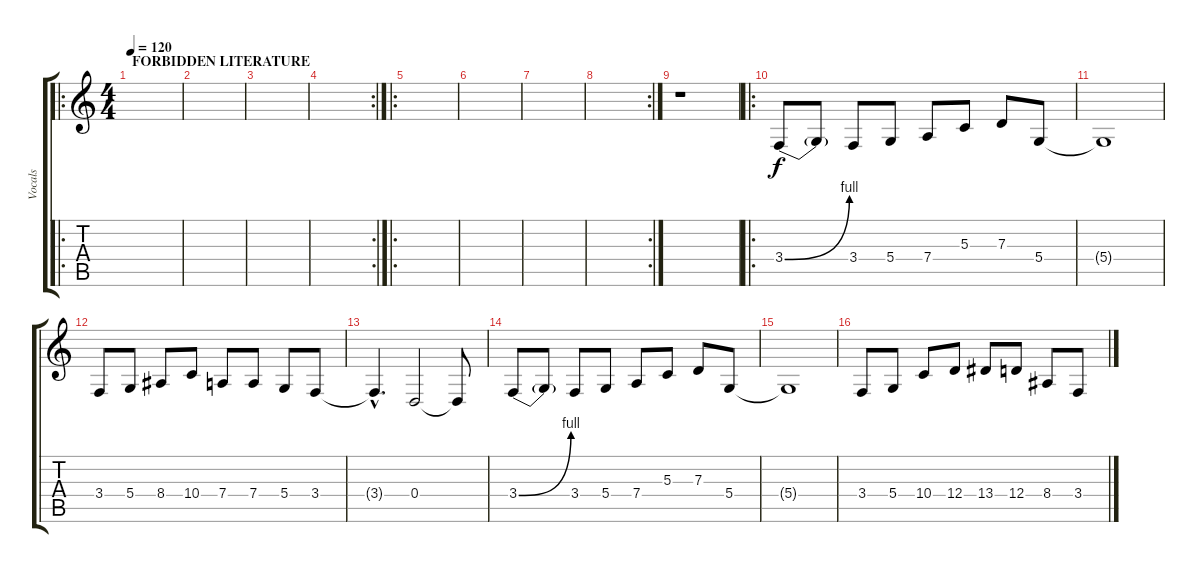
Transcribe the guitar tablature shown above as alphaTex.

\track ("Vocals" "Vocals") {instrument lead1square}
\staff {score tabs}
\tuning (E4 B3 G3 D3 A2 E2) {hide}
\ro
\ts (4 4)
\section ("" "FORBIDDEN LITERATURE")
\tempo 120
\clef g2
\ks c
|
|
|
\rc 2
|
\ro
|
|
|
\rc 2
|
r.1 |
\ro
3.4{be (bend 0 0 60 4)}.8 3.4{t}.8 3.4.8 5.4.8 7.4.8 5.3.8 7.3.8 5.4.8 |
5.4{t}.1 |
3.4.8 5.4.8 8.4.8 10.4.8 7.4.8 7.4.8 5.4.8 3.4.8 |
3.4{hac t}.4{d} 0.4.2 0.4{t}.8 |
3.4{be (bend 0 0 60 4)}.8 3.4{t}.8 3.4.8 5.4.8 7.4.8 5.3.8 7.3.8 5.4.8 |
5.4{t}.1 |
3.4.8 5.4.8 10.4.8 12.4.8 13.4.8 12.4.8 8.4.8 3.4.8
